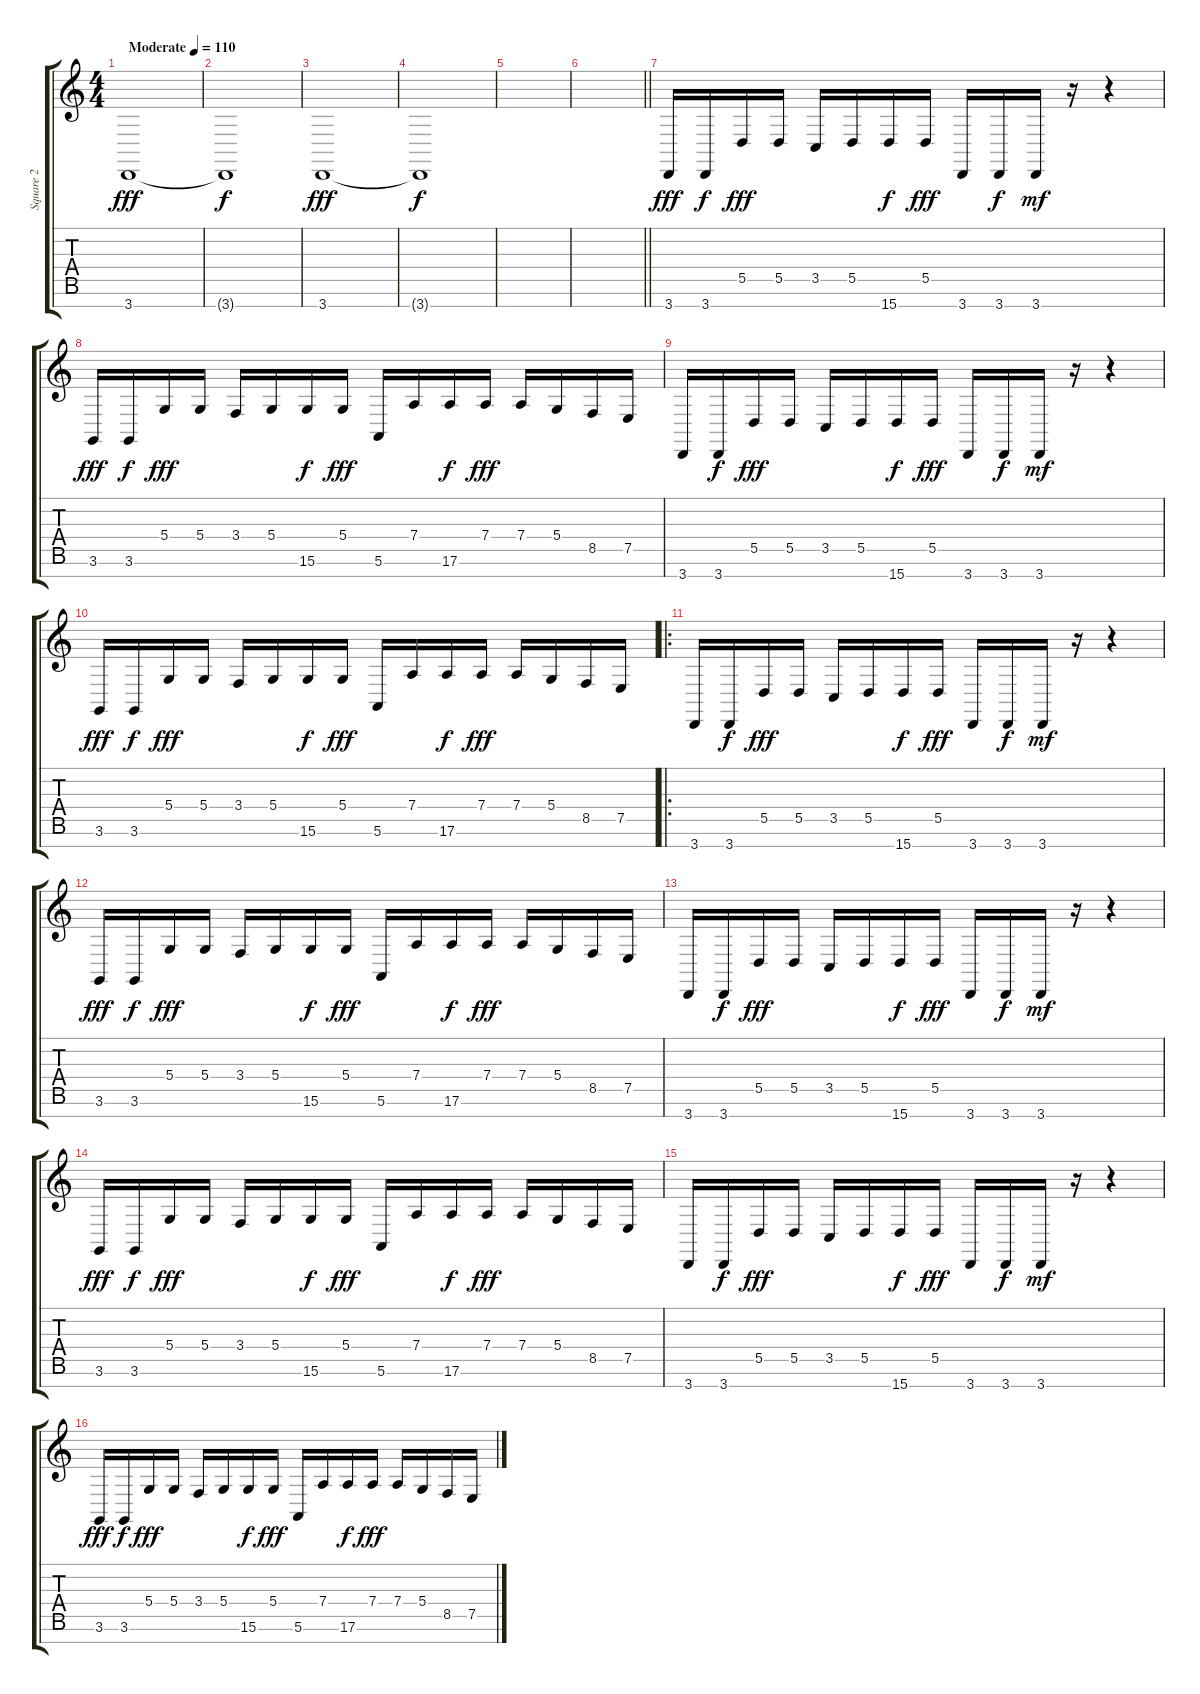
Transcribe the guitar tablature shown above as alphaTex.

\track ("Square 2" "Square 2") {instrument lead1square}
\staff {score tabs}
\tuning (E4 B3 G3 D3 A2 E2 B1) {hide}
\ts (4 4)
\tempo (110 "Moderate")
\clef g2
\ks c
3.7.1{dy fff instrument lead1square} |
3.7{t}.1{dy f volume 0} |
3.7.1{dy fff volume 10} |
3.7{t}.1{dy f volume 0} |
|
\barLineRight lightlight
|
3.7.16{dy fff} 3.7.16{dy f} 5.5.16{dy fff} 5.5.16 3.5.16 5.5.16 15.7.16{dy f} 5.5.16{dy fff} 3.7.16 3.7.16{dy f} 3.7.16{dy mf} r.16 r.4 |
3.6.16{dy fff} 3.6.16{dy f} 5.4.16{dy fff} 5.4.16 3.4.16 5.4.16 15.6.16{dy f} 5.4.16{dy fff} 5.6.16 7.4.16 17.6.16{dy f} 7.4.16{dy fff} 7.4.16 5.4.16 8.5.16 7.5.16 |
3.7.16 3.7.16{dy f} 5.5.16{dy fff} 5.5.16 3.5.16 5.5.16 15.7.16{dy f} 5.5.16{dy fff} 3.7.16 3.7.16{dy f} 3.7.16{dy mf} r.16 r.4 |
3.6.16{dy fff} 3.6.16{dy f} 5.4.16{dy fff} 5.4.16 3.4.16 5.4.16 15.6.16{dy f} 5.4.16{dy fff} 5.6.16 7.4.16 17.6.16{dy f} 7.4.16{dy fff} 7.4.16 5.4.16 8.5.16 7.5.16 |
\ro
3.7.16 3.7.16{dy f} 5.5.16{dy fff} 5.5.16 3.5.16 5.5.16 15.7.16{dy f} 5.5.16{dy fff} 3.7.16 3.7.16{dy f} 3.7.16{dy mf} r.16 r.4 |
3.6.16{dy fff} 3.6.16{dy f} 5.4.16{dy fff} 5.4.16 3.4.16 5.4.16 15.6.16{dy f} 5.4.16{dy fff} 5.6.16 7.4.16 17.6.16{dy f} 7.4.16{dy fff} 7.4.16 5.4.16 8.5.16 7.5.16 |
3.7.16 3.7.16{dy f} 5.5.16{dy fff} 5.5.16 3.5.16 5.5.16 15.7.16{dy f} 5.5.16{dy fff} 3.7.16 3.7.16{dy f} 3.7.16{dy mf} r.16 r.4 |
3.6.16{dy fff} 3.6.16{dy f} 5.4.16{dy fff} 5.4.16 3.4.16 5.4.16 15.6.16{dy f} 5.4.16{dy fff} 5.6.16 7.4.16 17.6.16{dy f} 7.4.16{dy fff} 7.4.16 5.4.16 8.5.16 7.5.16 |
3.7.16 3.7.16{dy f} 5.5.16{dy fff} 5.5.16 3.5.16 5.5.16 15.7.16{dy f} 5.5.16{dy fff} 3.7.16 3.7.16{dy f} 3.7.16{dy mf} r.16 r.4 |
3.6.16{dy fff} 3.6.16{dy f} 5.4.16{dy fff} 5.4.16 3.4.16 5.4.16 15.6.16{dy f} 5.4.16{dy fff} 5.6.16 7.4.16 17.6.16{dy f} 7.4.16{dy fff} 7.4.16 5.4.16 8.5.16 7.5.16
